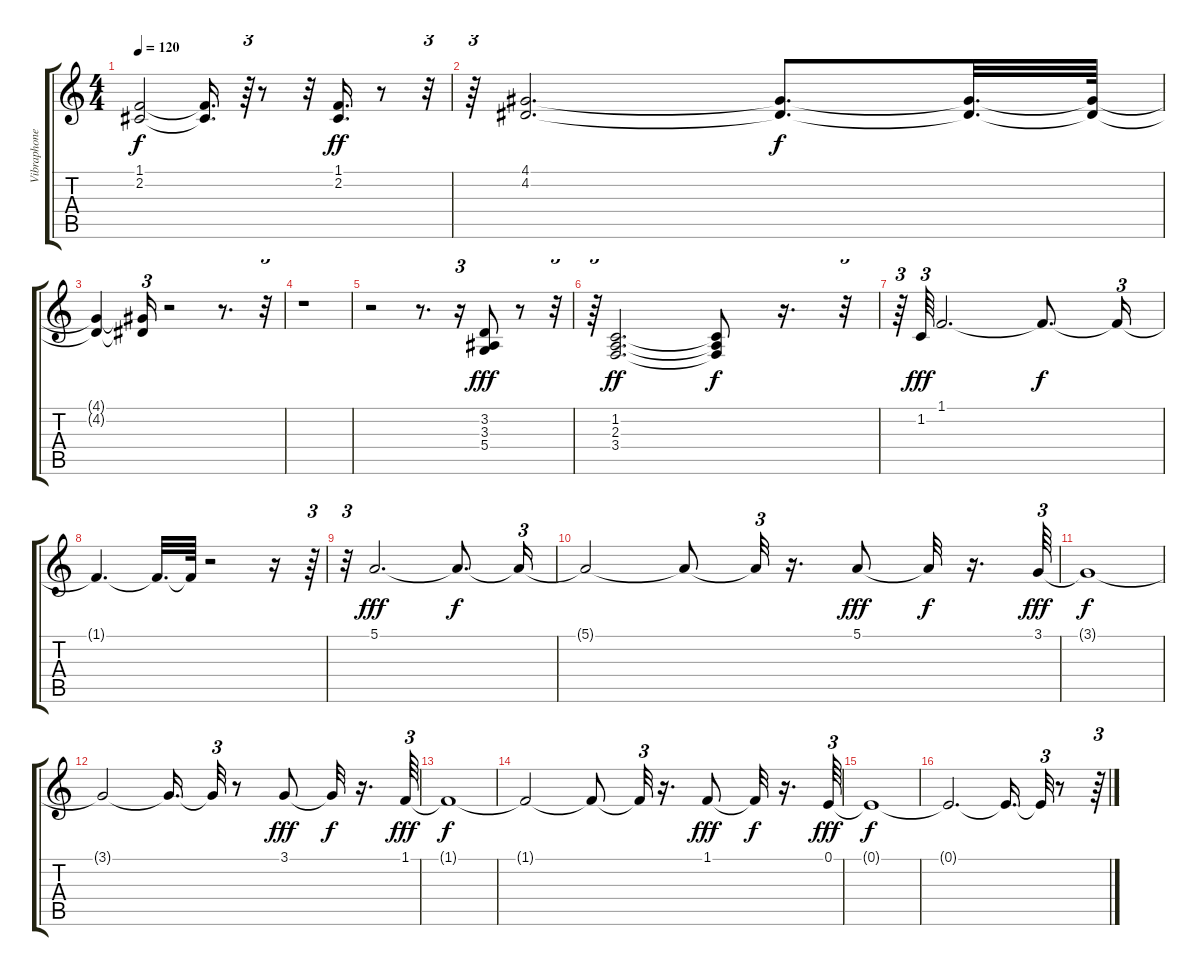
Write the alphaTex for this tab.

\track ("Vibraphone" "Vibraphone") {instrument vibraphone}
\staff {score tabs}
\tuning (E4 B3 G3 D3 A2 E2) {hide}
\ts (4 4)
\tempo 120
\clef g2
\ks c
(1.1{t} 2.2{t}).2{dy f} (1.1{t} 2.2{t}).16{d} r.64{tu (3 2)} r.8 r.32 (1.1 2.2).16{d dy ff} r.8 r.32{tu (3 2)} |
r.64{tu (3 2)} (4.1 4.2).2{d} (4.1{t} 4.2{t}).8{d dy f} (4.1{t} 4.2{t}).32{d} (4.1{t} 4.2{t}).64 |
(4.1{t} 4.2{t}).4 (4.1{t} 4.2{t}).16{tu (3 2)} r.2 r.8{d} r.32{tu (3 2)} |
r.1 |
r.2 r.8{d} r.16{tu (3 2)} (3.2 3.3 5.4).8{dy fff} r.8 r.32{tu (3 2)} |
r.64{tu (3 2)} (1.2 2.3 3.4).2{d dy ff} (1.2{t} 2.3{t} 3.4{t}).8{dy f} r.16{d} r.32{tu (3 2)} |
r.64{tu (3 2)} 1.2.64{tu (3 2) dy fff} 1.1.2{d} 1.1{t}.8{d dy f} 1.1{t}.16{tu (3 2)} |
1.1{t}.4{d} 1.1{t}.32{d} 1.1{t}.64 r.2 r.16 r.64{tu (3 2)} |
r.32{tu (3 2)} 5.1.2{d dy fff} 5.1{t}.8{d dy f} 5.1{t}.16{tu (3 2)} |
5.1{t}.2 5.1{t}.8 5.1{t}.32{tu (3 2)} r.16{d} 5.1.8{dy fff} 5.1{t}.32{dy f} r.16{d} 3.1.64{tu (3 2) dy fff} |
3.1{t}.1{dy f} |
3.1{t}.2 3.1{t}.16{d} 3.1{t}.32{tu (3 2)} r.8 3.1.8{dy fff} 3.1{t}.32{dy f} r.16{d} 1.1.64{tu (3 2) dy fff} |
1.1{t}.1{dy f} |
1.1{t}.2 1.1{t}.8 1.1{t}.32{tu (3 2)} r.16{d} 1.1.8{dy fff} 1.1{t}.32{dy f} r.16{d} 0.1.64{tu (3 2) dy fff} |
0.1{t}.1{dy f} |
0.1{t}.2{d} 0.1{t}.16{d} 0.1{t}.32{tu (3 2)} r.8 r.64{tu (3 2)}
